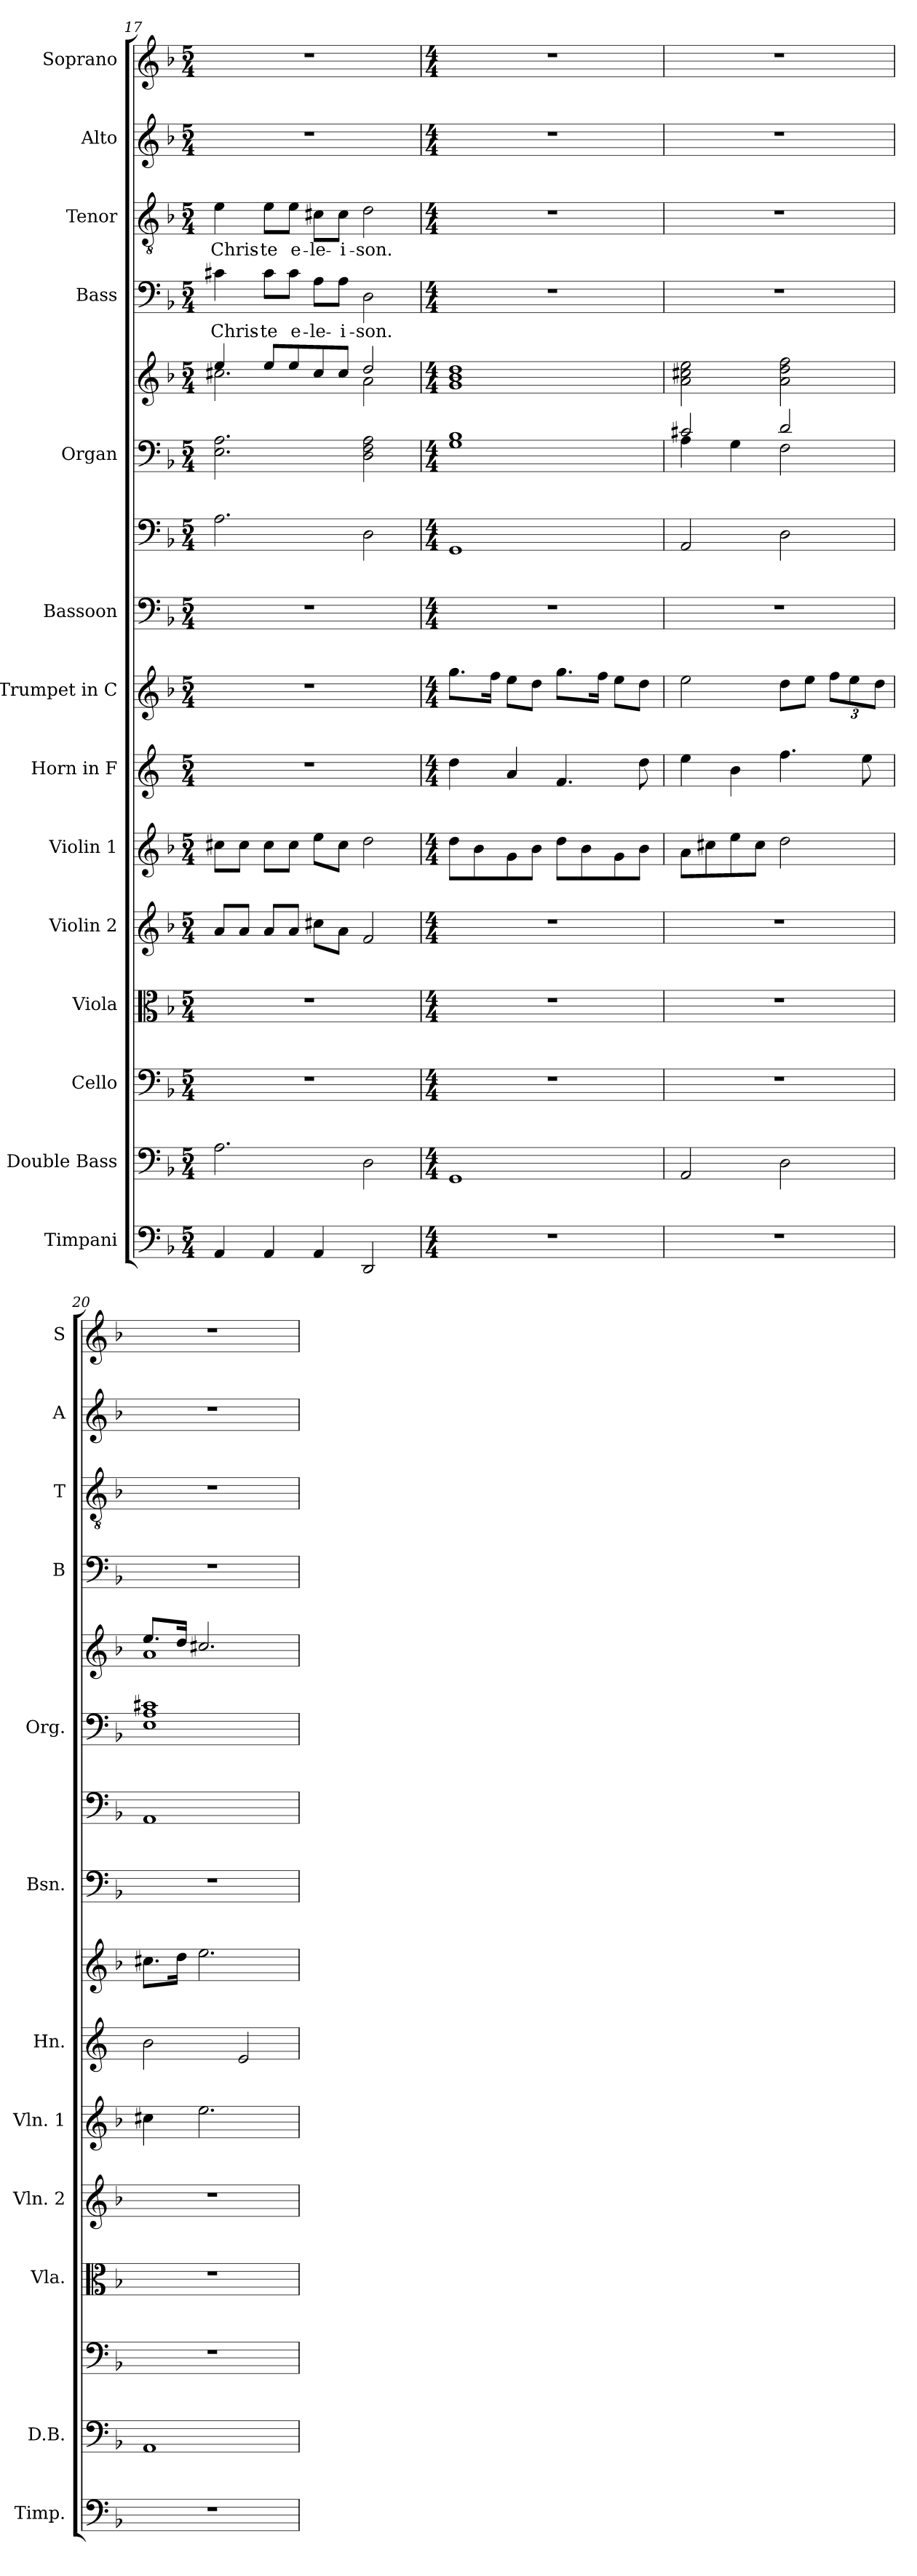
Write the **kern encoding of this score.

**kern	**kern	**kern	**kern	**kern	**kern	**kern	**kern	**kern	**kern	**kern	**kern	**kern	**text	**kern	**text	**kern	**kern
*part15	*part14	*part13	*part12	*part11	*part10	*part9	*part8	*part7	*part6	*part5	*part5	*part4	*part4	*part3	*part3	*part2	*part1
*staff16	*staff15	*staff14	*staff13	*staff12	*staff11	*staff10	*staff9	*staff8	*staff7	*staff6	*staff5	*staff4	*staff4	*staff3	*staff3	*staff2	*staff1
*I"Timpani	*I"Double Bass	*I"Cello	*I"Viola	*I"Violin 2	*I"Violin 1	*I"Horn in F	*I"Trumpet in C	*I"Bassoon	*	*I"Organ	*	*I"Bass	*	*I"Tenor	*	*I"Alto	*I"Soprano
*I'Timp.	*I'D.B.	*	*I'Vla.	*I'Vln. 2	*I'Vln. 1	*I'Hn.	*	*I'Bsn.	*	*I'Org.	*	*I'B	*	*I'T	*	*I'A	*I'S
*clefF4	*clefF4	*clefF4	*clefC3	*clefG2	*clefG2	*clefG2	*clefG2	*clefF4	*clefF4	*clefF4	*clefG2	*clefF4	*	*clefGv2	*	*clefG2	*clefG2
*	*ITrd7c12	*	*	*	*	*ITrd4c7	*	*	*	*	*	*	*	*	*	*	*
*k[b-]	*k[b-]	*k[b-]	*k[b-]	*k[b-]	*k[b-]	*k[b-]	*k[b-]	*k[b-]	*k[b-]	*k[b-]	*k[b-]	*k[b-]	*	*k[b-]	*	*k[b-]	*k[b-]
*F:	*F:	*F:	*F:	*F:	*F:	*F:	*F:	*F:	*F:	*F:	*F:	*F:	*	*F:	*	*F:	*F:
*M5/4	*M5/4	*M5/4	*M5/4	*M5/4	*M5/4	*M5/4	*M5/4	*M5/4	*M5/4	*M5/4	*M5/4	*M5/4	*	*M5/4	*	*M5/4	*M5/4
=17	=17	=17	=17	=17	=17	=17	=17	=17	=17	=17	=17	=17	=17	=17	=17	=17	=17
*	*	*	*	*	*	*	*	*	*	*	*^	*	*	*	*	*	*
!	!	!	!	!	!	!	!	!	!	!	!	!	!	!LO:LY:b	!	!LO:LY:b	!	!
4AA/	2.AA\	4%5r	4%5r	8a/L	8cc#X\L	4%5r	4%5r	4%5r	2.A\	2.E\ 2.A\	4ee/	2.cc#X\	4c#X\	Chris-	4e\	Chris-	4%5r	4%5r
.	.	.	.	8a/J	8cc#\J	.	.	.	.	.	.	.	.	.	.	.	.	.
!	!	!	!	!	!	!	!	!	!	!	!	!	!	!LO:LY:b	!	!LO:LY:b	!	!
4AA/	.	.	.	8a/L	8cc#\L	.	.	.	.	.	8ee/L	.	8c#\L	-te	8e\L	-te	.	.
!	!	!	!	!	!	!	!	!	!	!	!	!	!	!LO:LY:b	!	!LO:LY:b	!	!
.	.	.	.	8a/J	8cc#\J	.	.	.	.	.	8ee/	.	8c#\J	e-	8e\J	e-	.	.
!	!	!	!	!	!	!	!	!	!	!	!	!	!	!LO:LY:b	!	!LO:LY:b	!	!
4AA/	.	.	.	8cc#X\L	8ee\L	.	.	.	.	.	8cc#/	.	8A\L	-le-	8c#X\L	-le-	.	.
!	!	!	!	!	!	!	!	!	!	!	!	!	!	!LO:LY:b	!	!LO:LY:b	!	!
.	.	.	.	8a\J	8cc#\J	.	.	.	.	.	8cc#/J	.	8A\J	-i-	8c#\J	-i-	.	.
!	!	!	!	!	!	!	!	!	!	!	!	!	!	!LO:LY:b	!	!LO:LY:b	!	!
2DD/	2DD\	.	.	2f/	2dd\	.	.	.	2D\	2D\ 2F\ 2A\	2dd/	2a\	2D\	-son.	2d\	-son.	.	.
*	*	*	*	*	*	*	*	*	*	*	*v	*v	*	*	*	*	*	*
=18	=18	=18	=18	=18	=18	=18	=18	=18	=18	=18	=18	=18	=18	=18	=18	=18	=18
*M4/4	*M4/4	*M4/4	*M4/4	*M4/4	*M4/4	*M4/4	*M4/4	*M4/4	*M4/4	*M4/4	*M4/4	*M4/4	*	*M4/4	*	*M4/4	*M4/4
1r	1GGG	1r	1r	1r	8dd\L	4g\	8.gg\L	1r	1GG	1G 1B-	1g 1b- 1dd	1r	.	1r	.	1r	1r
.	.	.	.	.	8b-\	.	.	.	.	.	.	.	.	.	.	.	.
.	.	.	.	.	.	.	16ff\Jk	.	.	.	.	.	.	.	.	.	.
.	.	.	.	.	8g\	4d/	8ee\L	.	.	.	.	.	.	.	.	.	.
.	.	.	.	.	8b-\J	.	8dd\J	.	.	.	.	.	.	.	.	.	.
.	.	.	.	.	8dd\L	4.B-/	8.gg\L	.	.	.	.	.	.	.	.	.	.
.	.	.	.	.	8b-\	.	.	.	.	.	.	.	.	.	.	.	.
.	.	.	.	.	.	.	16ff\Jk	.	.	.	.	.	.	.	.	.	.
.	.	.	.	.	8g\	.	8ee\L	.	.	.	.	.	.	.	.	.	.
.	.	.	.	.	8b-\J	8g\	8dd\J	.	.	.	.	.	.	.	.	.	.
!!LO:PB:g=z
=19	=19	=19	=19	=19	=19	=19	=19	=19	=19	=19	=19	=19	=19	=19	=19	=19	=19
*	*	*	*	*	*	*	*	*	*	*^	*	*	*	*	*	*	*
1r	2AAA/	1r	1r	1r	8a\L	4a\	2ee\	1r	2AA/	2c#X/	4A\	2a\ 2cc#X\ 2ee\	1r	.	1r	.	1r	1r
.	.	.	.	.	8cc#X\	.	.	.	.	.	.	.	.	.	.	.	.	.
.	.	.	.	.	8ee\	4e\	.	.	.	.	4G\	.	.	.	.	.	.	.
.	.	.	.	.	8cc#\J	.	.	.	.	.	.	.	.	.	.	.	.	.
.	2DD\	.	.	.	2dd\	4.b-\	8dd\L	.	2D\	2d/	2F\	2a\ 2dd\ 2ff\	.	.	.	.	.	.
.	.	.	.	.	.	.	8ee\J	.	.	.	.	.	.	.	.	.	.	.
.	.	.	.	.	.	.	12ff\L	.	.	.	.	.	.	.	.	.	.	.
.	.	.	.	.	.	.	12ee\	.	.	.	.	.	.	.	.	.	.	.
.	.	.	.	.	.	8a\	.	.	.	.	.	.	.	.	.	.	.	.
.	.	.	.	.	.	.	12dd\J	.	.	.	.	.	.	.	.	.	.	.
=20	=20	=20	=20	=20	=20	=20	=20	=20	=20	=20	=20	=20	=20	=20	=20	=20	=20	=20
*	*	*	*	*	*	*	*	*	*	*	*	*^	*	*	*	*	*	*
1r	1AAA	1r	1r	1r	4cc#X\	2e\	8.cc#X\L	1r	1AA	1c#X	1E 1A	8.ee/L	1a	1r	.	1r	.	1r	1r
.	.	.	.	.	.	.	16dd\Jk	.	.	.	.	16dd/Jk	.	.	.	.	.	.	.
.	.	.	.	.	2.ee\	.	2.ee\	.	.	.	.	2.cc#X/	.	.	.	.	.	.	.
.	.	.	.	.	.	2A/	.	.	.	.	.	.	.	.	.	.	.	.	.
*	*	*	*	*	*	*	*	*	*	*v	*v	*	*	*	*	*	*	*	*
*	*	*	*	*	*	*	*	*	*	*	*v	*v	*	*	*	*	*	*
=	=	=	=	=	=	=	=	=	=	=	=	=	=	=	=	=	=
*-	*-	*-	*-	*-	*-	*-	*-	*-	*-	*-	*-	*-	*-	*-	*-	*-	*-
